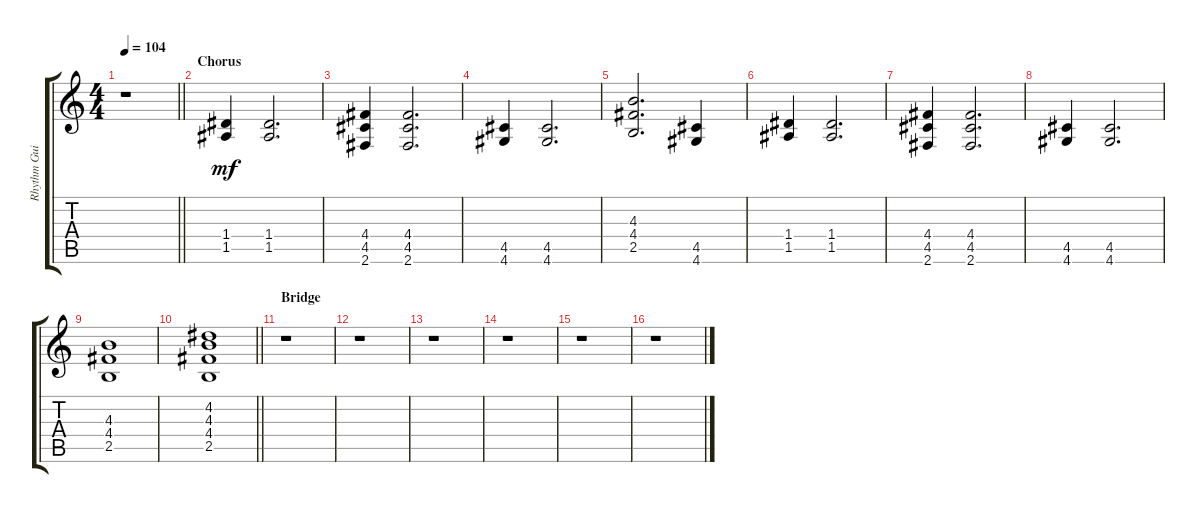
\track ("Rhythm Guitar - Mike Shinoda" "Rhythm Gui") {instrument distortionguitar}
\staff {score tabs}
\tuning (E4 B3 G3 D3 A2 E2) {hide}
\ts (4 4)
\tempo 104
\clef g2
\barLineRight lightlight
\ks c
r.1{dy mf} |
\section ("" "Chorus")
(1.4 1.5).4 (1.4 1.5).2{d} |
(4.4 4.5 2.6).4 (4.4 4.5 2.6).2{d} |
(4.5 4.6).4 (4.5 4.6).2{d} |
(4.3 4.4 2.5).2{d} (4.5 4.6).4 |
(1.4 1.5).4 (1.4 1.5).2{d} |
(4.4 4.5 2.6).4 (4.4 4.5 2.6).2{d} |
(4.5 4.6).4 (4.5 4.6).2{d} |
(4.3 4.4 2.5).1 |
\barLineRight lightlight
(4.2 4.3 4.4 2.5).1 |
\section ("" "Bridge")
r.1 |
r.1 |
r.1 |
r.1 |
r.1 |
r.1
